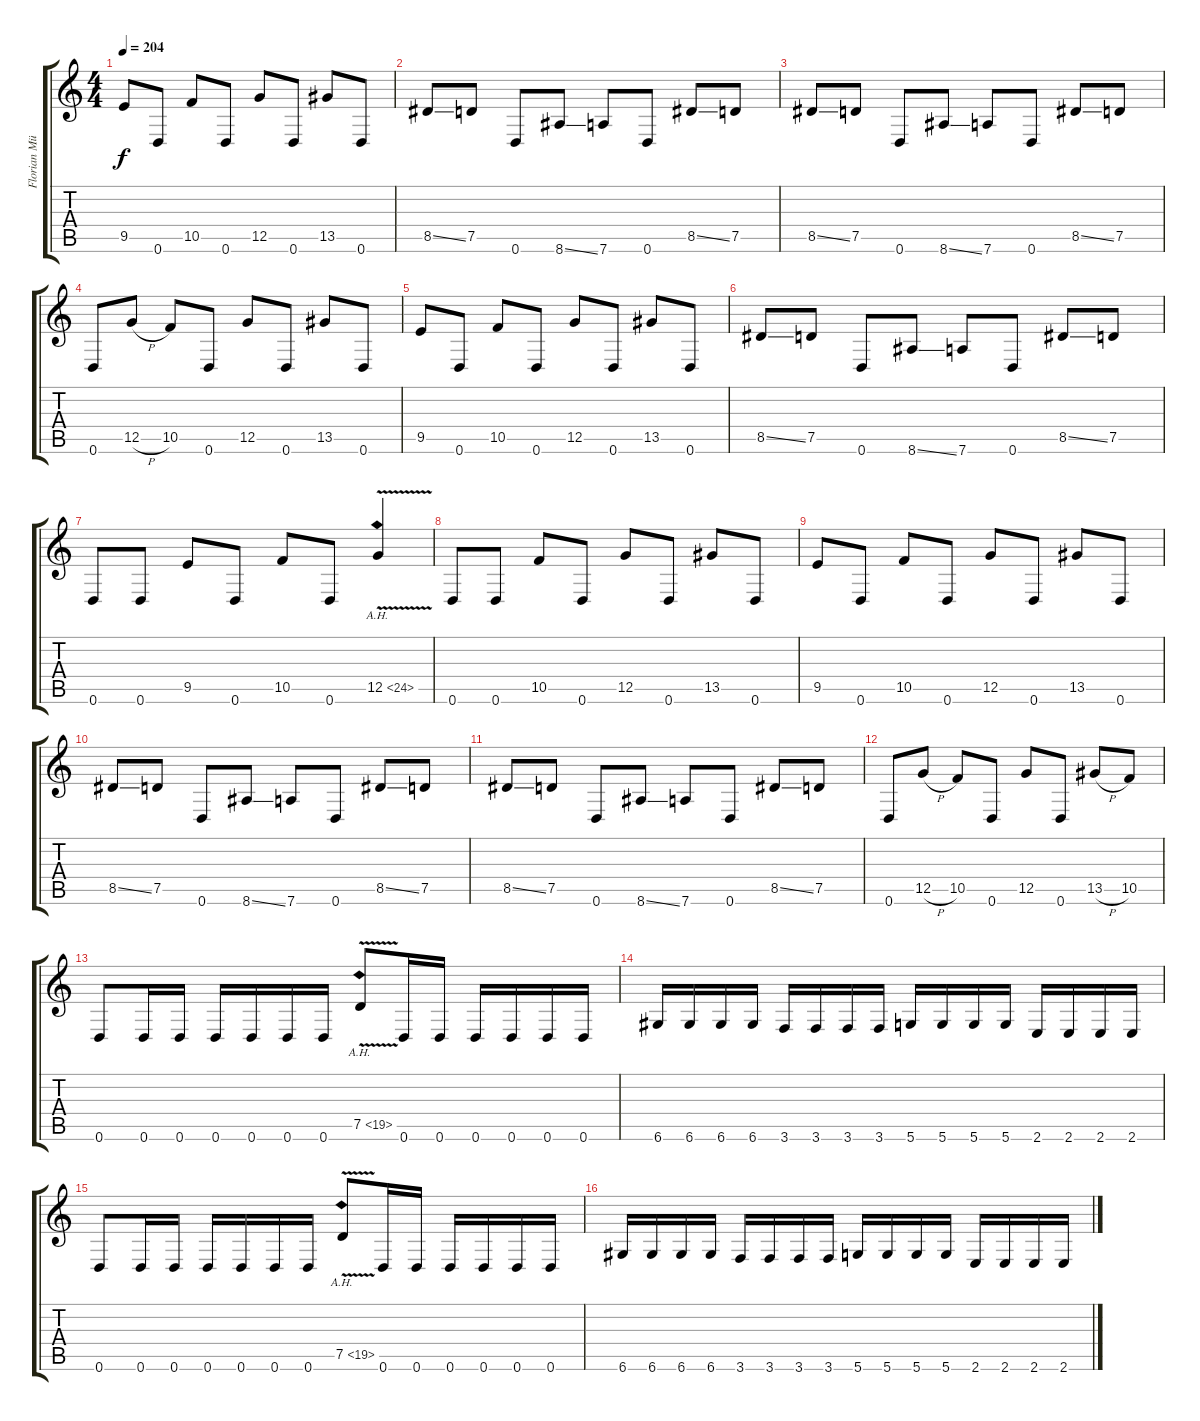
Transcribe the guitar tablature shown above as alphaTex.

\track ("Florian Müller" "Florian Mü") {instrument distortionguitar}
\staff {score tabs}
\tuning (D4 A3 F3 C3 G2 D2) {hide}
\ts (4 4)
\tempo 204
\clef g2
\ks c
9.5.8{dy f} 0.6.8 10.5.8 0.6.8 12.5.8 0.6.8 13.5.8 0.6.8 |
8.5{ss}.8 7.5.8 0.6.8 8.6{ss}.8 7.6.8 0.6.8 8.5{ss}.8 7.5.8 |
8.5{ss}.8 7.5.8 0.6.8 8.6{ss}.8 7.6.8 0.6.8 8.5{ss}.8 7.5.8 |
0.6.8 12.5{h}.8 10.5.8 0.6.8 12.5.8 0.6.8 13.5.8 0.6.8 |
9.5.8 0.6.8 10.5.8 0.6.8 12.5.8 0.6.8 13.5.8 0.6.8 |
8.5{ss}.8 7.5.8 0.6.8 8.6{ss}.8 7.6.8 0.6.8 8.5{ss}.8 7.5.8 |
0.6.8 0.6.8 9.5.8 0.6.8 10.5.8 0.6.8 12.5{ah 12 v}.4 |
0.6.8 0.6.8 10.5.8 0.6.8 12.5.8 0.6.8 13.5.8 0.6.8 |
9.5.8 0.6.8 10.5.8 0.6.8 12.5.8 0.6.8 13.5.8 0.6.8 |
8.5{ss}.8 7.5.8 0.6.8 8.6{ss}.8 7.6.8 0.6.8 8.5{ss}.8 7.5.8 |
8.5{ss}.8 7.5.8 0.6.8 8.6{ss}.8 7.6.8 0.6.8 8.5{ss}.8 7.5.8 |
0.6.8 12.5{h}.8 10.5.8 0.6.8 12.5.8 0.6.8 13.5{h}.8 10.5.8 |
0.6.8 0.6.16 0.6.16 0.6.16 0.6.16 0.6.16 0.6.16 7.5{ah 12 v}.8 0.6.16 0.6.16 0.6.16 0.6.16 0.6.16 0.6.16 |
6.6.16 6.6.16 6.6.16 6.6.16 3.6.16 3.6.16 3.6.16 3.6.16 5.6.16 5.6.16 5.6.16 5.6.16 2.6.16 2.6.16 2.6.16 2.6.16 |
0.6.8 0.6.16 0.6.16 0.6.16 0.6.16 0.6.16 0.6.16 7.5{ah 12 v}.8 0.6.16 0.6.16 0.6.16 0.6.16 0.6.16 0.6.16 |
6.6.16 6.6.16 6.6.16 6.6.16 3.6.16 3.6.16 3.6.16 3.6.16 5.6.16 5.6.16 5.6.16 5.6.16 2.6.16 2.6.16 2.6.16 2.6.16
